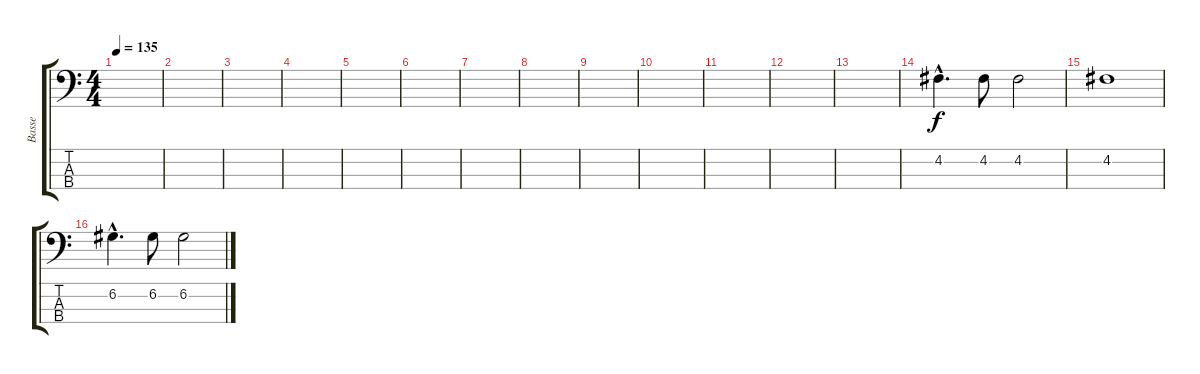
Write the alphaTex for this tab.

\track ("Basse" "Basse") {instrument electricbassfinger}
\staff {score tabs}
\tuning (G2 D2 A1 E1) {hide}
\ts (4 4)
\tempo 135
\clef f4
\ks c
|
|
|
|
|
|
|
|
|
|
|
|
|
4.2{hac}.4{d} 4.2.8 4.2.2 |
4.2.1 |
6.2{hac}.4{d} 6.2.8 6.2.2
